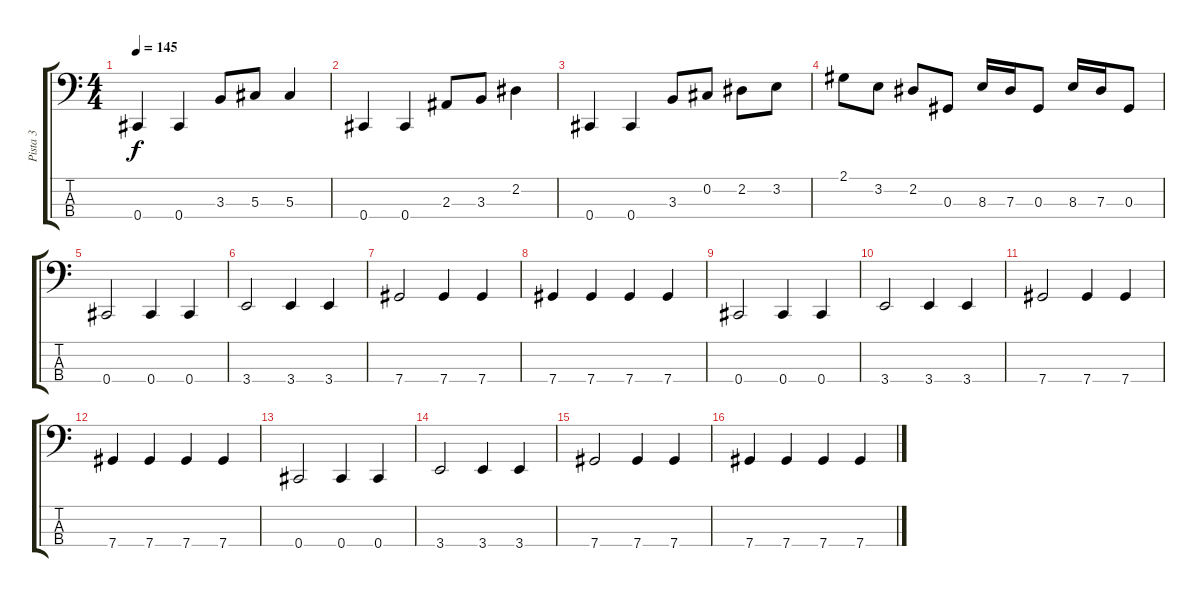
\track ("Pista 3" "Pista 3") {instrument electricbassfinger}
\staff {score tabs}
\tuning (Gb2 Db2 Ab1 Db1) {hide}
\ts (4 4)
\tempo 145
\clef f4
\ks c
0.4.4{dy f} 0.4.4 3.3.8 5.3.8 5.3.4 |
0.4.4 0.4.4 2.3.8 3.3.8 2.2.4 |
0.4.4 0.4.4 3.3.8 0.2.8 2.2.8 3.2.8 |
2.1.8 3.2.8 2.2.8 0.3.8 8.3.16 7.3.16 0.3.8 8.3.16 7.3.16 0.3.8 |
0.4.2 0.4.4 0.4.4 |
3.4.2 3.4.4 3.4.4 |
7.4.2 7.4.4 7.4.4 |
7.4.4 7.4.4 7.4.4 7.4.4 |
0.4.2 0.4.4 0.4.4 |
3.4.2 3.4.4 3.4.4 |
7.4.2 7.4.4 7.4.4 |
7.4.4 7.4.4 7.4.4 7.4.4 |
0.4.2 0.4.4 0.4.4 |
3.4.2 3.4.4 3.4.4 |
7.4.2 7.4.4 7.4.4 |
7.4.4 7.4.4 7.4.4 7.4.4
